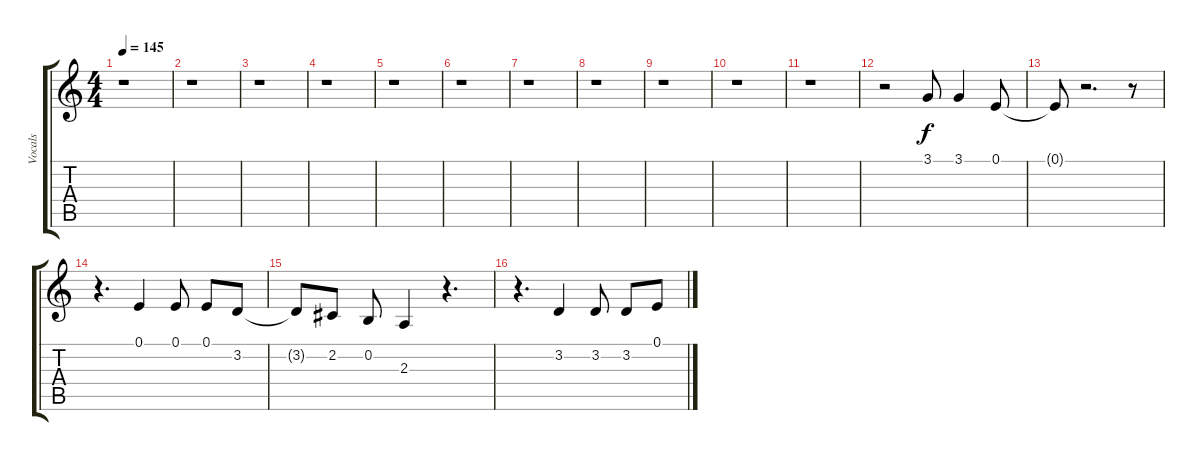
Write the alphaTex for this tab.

\track ("Vocals" "Vocals") {instrument altosax}
\staff {score tabs}
\tuning (E4 B3 G3 D3 A2 E2) {hide}
\ts (4 4)
\tempo 145
\clef g2
\ks c
r.1{dy f} |
r.1 |
r.1 |
r.1 |
r.1 |
r.1 |
r.1 |
r.1 |
r.1 |
r.1 |
r.1 |
r.2 3.1.8 3.1.4 0.1.8 |
0.1{t}.8 r.2{d} r.8 |
r.4{d} 0.1.4 0.1.8 0.1.8 3.2.8 |
3.2{t}.8 2.2.8 0.2.8 2.3.4 r.4{d} |
r.4{d} 3.2.4 3.2.8 3.2.8 0.1.8
